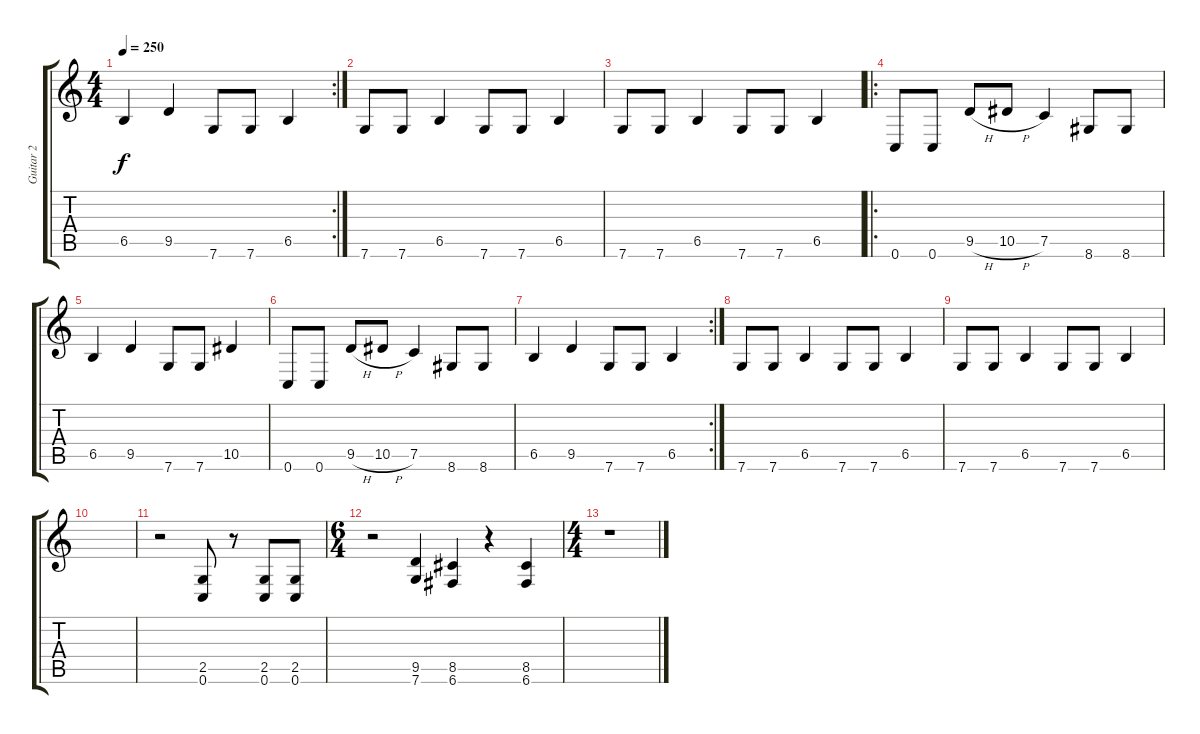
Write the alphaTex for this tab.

\track ("Guitar 2" "Guitar 2") {instrument distortionguitar}
\staff {score tabs}
\tuning (C4 G3 Eb3 Bb2 F2 C2) {hide}
\rc 2
\ts (4 4)
\tempo 250
\clef g2
\ks c
6.5.4{dy f} 9.5.4 7.6.8 7.6.8 6.5.4 |
7.6.8 7.6.8 6.5.4 7.6.8 7.6.8 6.5.4 |
7.6.8 7.6.8 6.5.4 7.6.8 7.6.8 6.5.4 |
\ro
0.6.8 0.6.8 9.5{h}.8 10.5{h}.8 7.5.4 8.6.8 8.6.8 |
6.5.4 9.5.4 7.6.8 7.6.8 10.5.4 |
0.6.8 0.6.8 9.5{h}.8 10.5{h}.8 7.5.4 8.6.8 8.6.8 |
\rc 2
6.5.4 9.5.4 7.6.8 7.6.8 6.5.4 |
7.6.8 7.6.8 6.5.4 7.6.8 7.6.8 6.5.4 |
7.6.8 7.6.8 6.5.4 7.6.8 7.6.8 6.5.4 |
|
r.2 (2.5 0.6).8 r.8 (2.5 0.6).8 (2.5 0.6).8 |
\ts (6 4)
r.2 (9.5 7.6).4 (8.5 6.6).4 r.4 (8.5 6.6).4 |
\ts (4 4)
r.1
